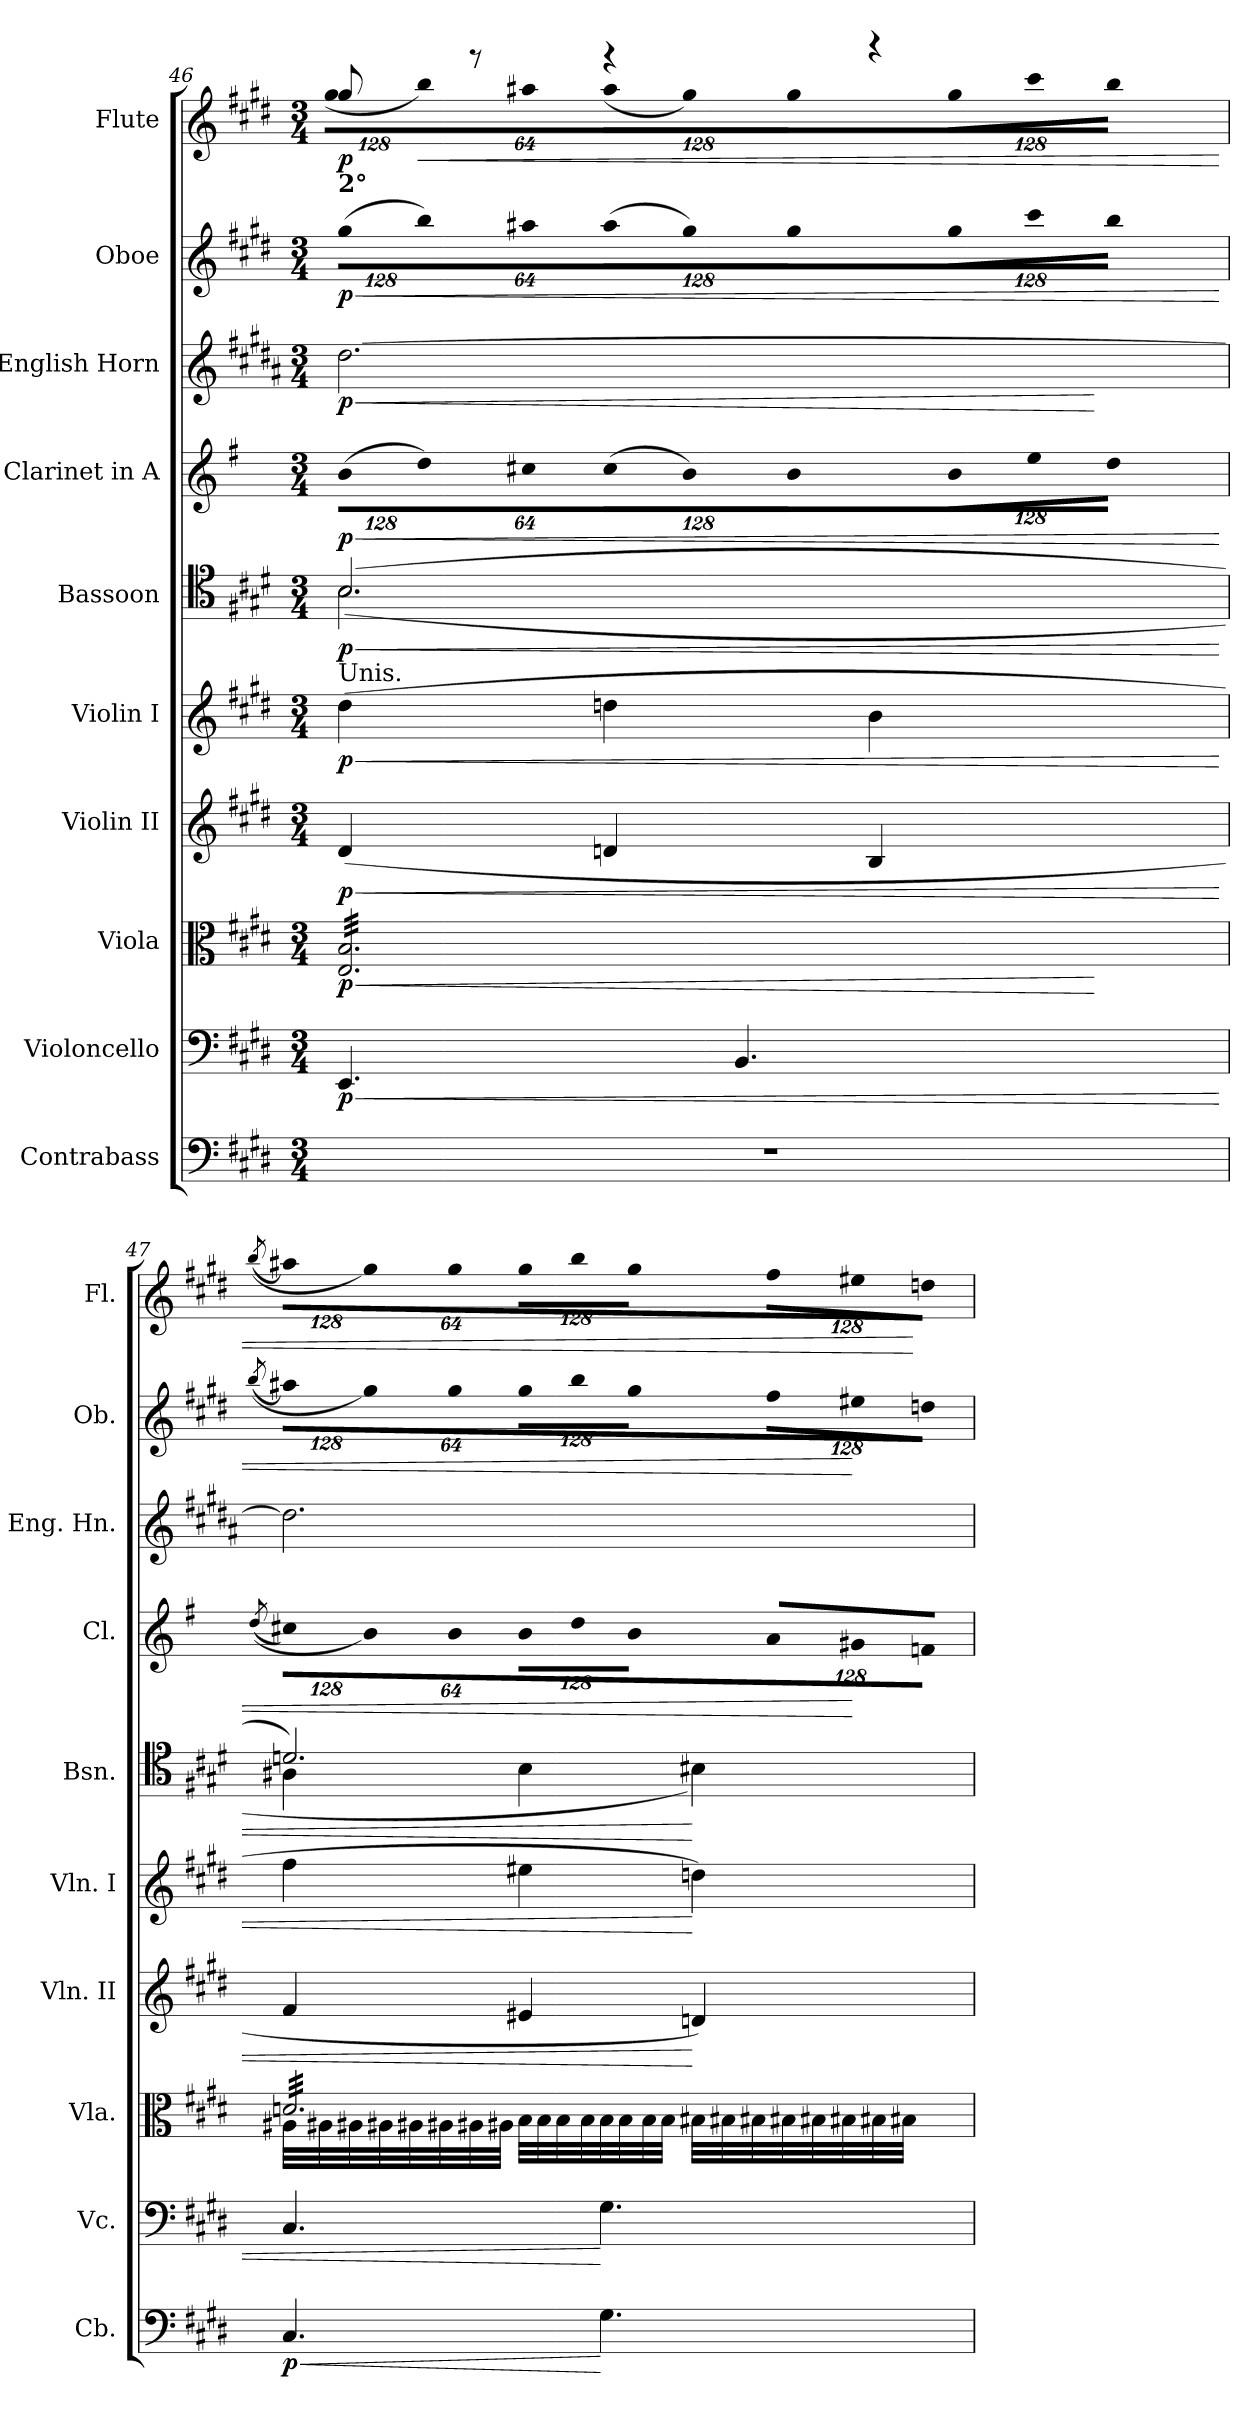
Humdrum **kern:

**kern	**dynam	**kern	**dynam	**kern	**dynam	**kern	**dynam	**kern	**dynam	**kern	**dynam	**kern	**dynam	**kern	**dynam	**kern	**dynam	**kern	**dynam
*part10	*part10	*part9	*part9	*part8	*part8	*part7	*part7	*part6	*part6	*part5	*part5	*part4	*part4	*part3	*part3	*part2	*part2	*part1	*part1
*staff10	*staff10	*staff9	*staff9	*staff8	*staff8	*staff7	*staff7	*staff6	*staff6	*staff5	*staff5	*staff4	*staff4	*staff3	*staff3	*staff2	*staff2	*staff1	*staff1
*I"Contrabass	*	*I"Violoncello	*	*I"Viola	*	*I"Violin II	*	*I"Violin I	*	*I"Bassoon	*	*I"Clarinet in A	*	*I"English Horn	*	*I"Oboe	*	*I"Flute	*
*I'Cb.	*	*I'Vc.	*	*I'Vla.	*	*I'Vln. II	*	*I'Vln. I	*	*I'Bsn.	*	*I'Cl.	*	*I'Eng. Hn.	*	*I'Ob.	*	*I'Fl.	*
*clefF4	*	*clefF4	*	*clefC3	*	*clefG2	*	*clefG2	*	*clefC4	*	*clefG2	*	*clefG2	*	*clefG2	*	*clefG2	*
*ITrd7c12	*	*	*	*	*	*	*	*	*	*	*	*ITrd2c3	*	*ITrd4c7	*	*	*	*	*
*k[f#c#g#d#]	*	*k[f#c#g#d#]	*	*k[f#c#g#d#]	*	*k[f#c#g#d#]	*	*k[f#c#g#d#]	*	*k[f#c#g#d#]	*	*k[f#c#g#d#]	*	*k[f#c#g#d#]	*	*k[f#c#g#d#]	*	*k[f#c#g#d#]	*
*E:	*	*E:	*	*E:	*	*E:	*	*E:	*	*E:	*	*E:	*	*E:	*	*E:	*	*E:	*
*M3/4	*	*M3/4	*	*M3/4	*	*M3/4	*	*M3/4	*	*M3/4	*	*M3/4	*	*M3/4	*	*M3/4	*	*M3/4	*
=46	=46	=46	=46	=46	=46	=46	=46	=46	=46	=46	=46	=46	=46	=46	=46	=46	=46	=46	=46
!LO:N:vis=1	!	!	!LO:HP:b	!	!LO:HP:b	!	!LO:HP:b	!	!LO:HP:b	!	!LO:HP:b	!	!	!	!	!	!	!	!
*	*	*	*	*	*	*	*	*	*	*^	*	*	*	*	*	*	*	*	*
*	*	*	*	*	*	*	*	*	*	*	*	*	*Xbrackettup	*	*	*	*	*	*	*
!	!	!	!	!	!	!	!	!	!	!	!	!	!LO:N:vis=8	!LO:HP:b	!	!LO:HP:b	!	!	!	!
*	*	*	*	*	*	*	*	*	*	*	*	*	*	*	*	*	*Xbrackettup	*	*	*
!	!	!	!	!	!	!	!	!	!	!	!	!	!	!	!	!	!LO:N:vis=8	!LO:HP:b	!	!
*	*	*	*	*	*	*	*	*	*	*	*	*	*	*	*	*	*	*	*^	*
*	*	*	*	*	*	*	*	*	*	*	*	*	*	*	*	*	*	*	*	*Xbrackettup	*
!	!	!	!	!	!	!	!	!	!	!	!	!	!	!	!	!	!	!	!LO:TX:b:B:t=2°	!	!
!	!	!	!	!	!	!	!	!LO:TX:a:t=Unis.	!	!	!	!	!	!	!	!	!	!	!	!	!
!	!	!	!	!	!	!	!	!	!	!	!	!	!	!	!	!	!	!	!	!LO:N:vis=8	!
*	*	*	*	*tremolo	*	*	*	*	*	*	*	*	*	*	*	*	*	*	*	*	*
2.r	.	4.EEi/	< p	32Ei/ 32BiLLL	< p	(4d#i/	< p	(4dd#i\	< p	(2.Bi/	(2.Bi\	< p	(1024%85g#i\L	< p	[>2.g#i\	< p	(1024%85gg#i\L	< p	8gg#i/	(1024%85gg#i\L	p
.	.	.	.	32Ei/ 32Bi	.	.	.	.	.	.	.	.	.	.	.	.	.	.	.	.	.
.	.	.	.	32Ei/ 32Bi	.	.	.	.	.	.	.	.	.	.	.	.	.	.	.	.	.
!	!	!	!	!	!	!	!	!	!	!	!	!	!LO:N:vis=8	!	!	!	!LO:N:vis=8	!	!	!LO:N:vis=8	!LO:HP:b
.	.	.	.	.	.	.	.	.	.	.	.	.	1024%85bi\)	.	.	.	1024%85bbi\)	.	.	1024%85bbi\)	<
.	.	.	.	32Ei/ 32Bi	.	.	.	.	.	.	.	.	.	.	.	.	.	.	.	.	.
.	.	.	.	32Ei/ 32Bi	.	.	.	.	.	.	.	.	.	.	.	.	.	.	8r	.	.
.	.	.	.	32Ei/ 32Bi	.	.	.	.	.	.	.	.	.	.	.	.	.	.	.	.	.
!	!	!	!	!	!	!	!	!	!	!	!	!	!LO:N:vis=8	!	!	!	!LO:N:vis=8	!	!	!LO:N:vis=8	!
.	.	.	.	.	.	.	.	.	.	.	.	.	512%43a#Xi\J	.	.	.	512%43aa#Xi\J	.	.	512%43aa#Xi\J	.
.	.	.	.	32Ei/ 32Bi	.	.	.	.	.	.	.	.	.	.	.	.	.	.	.	.	.
.	.	.	.	32Ei/ 32Bi	.	.	.	.	.	.	.	.	.	.	.	.	.	.	.	.	.
!	!	!	!	!	!	!	!	!	!	!	!	!	!LO:N:vis=8	!	!	!	!LO:N:vis=8	!	!	!LO:N:vis=8	!
.	.	.	.	32Ei/ 32Bi	.	4dni/	.	4ddni\	.	.	.	.	(1024%85a#i\L	.	.	.	(1024%85aa#i\L	.	4r	(1024%85aa#i\L	.
.	.	.	.	32Ei/ 32Bi	.	.	.	.	.	.	.	.	.	.	.	.	.	.	.	.	.
.	.	.	.	32Ei/ 32Bi	.	.	.	.	.	.	.	.	.	.	.	.	.	.	.	.	.
!	!	!	!	!	!	!	!	!	!	!	!	!	!LO:N:vis=8	!	!	!	!LO:N:vis=8	!	!	!LO:N:vis=8	!
.	.	.	.	.	.	.	.	.	.	.	.	.	1024%85g#i\)	.	.	.	1024%85gg#i\)	.	.	1024%85gg#i\)	.
.	.	.	.	32Ei/ 32Bi	.	.	.	.	.	.	.	.	.	.	.	.	.	.	.	.	.
.	.	4.BBi/	.	32Ei/ 32Bi	.	.	.	.	.	.	.	.	.	.	.	.	.	.	.	.	.
.	.	.	.	32Ei/ 32Bi	.	.	.	.	.	.	.	.	.	.	.	.	.	.	.	.	.
!	!	!	!	!	!	!	!	!	!	!	!	!	!LO:N:vis=8	!	!	!	!LO:N:vis=8	!	!	!LO:N:vis=8	!
.	.	.	.	.	.	.	.	.	.	.	.	.	512%43g#i\J	.	.	.	512%43gg#i\J	.	.	512%43gg#i\J	.
.	.	.	.	32Ei/ 32Bi	.	.	.	.	.	.	.	.	.	.	.	.	.	.	.	.	.
.	.	.	.	32Ei/ 32Bi	.	.	.	.	.	.	.	.	.	.	.	.	.	.	.	.	.
!	!	!	!	!	!	!	!	!	!	!	!	!	!LO:N:vis=8	!	!	!	!LO:N:vis=8	!	!	!LO:N:vis=8	!
.	.	.	.	32Ei/ 32Bi	.	4Bi/	.	4bi\	.	.	.	.	1024%85g#i\L	.	.	.	1024%85gg#i\L	.	4r	1024%85gg#i\L	.
.	.	.	.	32Ei/ 32Bi	.	.	.	.	.	.	.	.	.	.	.	.	.	.	.	.	.
.	.	.	.	32Ei/ 32Bi	.	.	.	.	.	.	.	.	.	.	.	.	.	.	.	.	.
!	!	!	!	!	!	!	!	!	!	!	!	!	!LO:N:vis=8	!	!	!	!LO:N:vis=8	!	!	!LO:N:vis=8	!
.	.	.	.	.	.	.	.	.	.	.	.	.	1024%85cc#i\	.	.	.	1024%85ccc#i\	.	.	1024%85ccc#i\	.
.	.	.	.	32Ei/ 32Bi	.	.	.	.	.	.	.	.	.	.	.	.	.	.	.	.	.
.	.	.	.	32Ei/ 32Bi	.	.	.	.	.	.	.	.	.	.	.	.	.	.	.	.	.
.	.	.	.	32Ei/ 32Bi	.	.	.	.	.	.	.	.	.	.	.	.	.	.	.	.	.
!	!	!	!	!	!	!	!	!	!	!	!	!	!LO:N:vis=8	!	!	!	!LO:N:vis=8	!	!	!LO:N:vis=8	!
.	.	.	.	.	.	.	.	.	.	.	.	.	512%43bi\J	.	.	.	512%43bbi\J	.	.	512%43bbi\J	.
.	.	.	.	32Ei/ 32Bi	.	.	.	.	.	.	.	.	.	.	.	.	.	.	.	.	.
.	.	.	.	32Ei/ 32BiJJJ	.	.	.	.	.	.	.	.	.	.	.	.	.	.	.	.	.
*	*	*	*	*	*	*	*	*	*	*v	*v	*	*	*	*	*	*	*	*v	*v	*
.	.	.	.	.	[	.	.	.	.	.	.	.	.	.	[	.	.	.	.
=47	=47	=47	=47	=47	=47	=47	=47	=47	=47	=47	=47	=47	=47	=47	=47	=47	=47	=47	=47
.	.	.	.	.	.	.	.	.	.	.	.	((8qbi/	.	.	.	((8qbbi/	.	((8qbbi/	.
!	!	!	!	!LO:TX:a:t=Div.	!	!	!	!	!	!	!	!	!	!	!	!	!	!	!
!	!LO:HP:b	!	!	!	!	!	!	!	!	!	!	!LO:N:vis=8	!	!	!	!LO:N:vis=8	!	!LO:N:vis=8	!
*	*	*	*	*^	*	*	*	*	*	*^	*	*	*	*	*	*	*	*	*
4.CC#i/	< p	4.C#i/	.	32dni/LLL	32A#Xi\LLL	.	4f#i/	.	4ff#i\	.	2.dni/)	4A#Xi\	.	1024%85a#Xi\L)	.	2.g#i\]	.	1024%85aa#Xi\L)	.	1024%85aa#Xi\L)	.
.	.	.	.	32dni/	32A#Xi\	.	.	.	.	.	.	.	.	.	.	.	.	.	.	.	.
.	.	.	.	32dni/	32A#Xi\	.	.	.	.	.	.	.	.	.	.	.	.	.	.	.	.
!	!	!	!	!	!	!	!	!	!	!	!	!	!	!LO:N:vis=8	!	!	!	!LO:N:vis=8	!	!LO:N:vis=8	!
.	.	.	.	.	.	.	.	.	.	.	.	.	.	1024%85g#i\)	.	.	.	1024%85gg#i\)	.	1024%85gg#i\)	.
.	.	.	.	32dni/	32A#Xi\	.	.	.	.	.	.	.	.	.	.	.	.	.	.	.	.
.	.	.	.	32dni/	32A#Xi\	.	.	.	.	.	.	.	.	.	.	.	.	.	.	.	.
.	.	.	.	32dni/	32A#Xi\	.	.	.	.	.	.	.	.	.	.	.	.	.	.	.	.
!	!	!	!	!	!	!	!	!	!	!	!	!	!	!LO:N:vis=8	!	!	!	!LO:N:vis=8	!	!LO:N:vis=8	!
.	.	.	.	.	.	.	.	.	.	.	.	.	.	512%43g#i\J	.	.	.	512%43gg#i\J	.	512%43gg#i\J	.
.	.	.	.	32dni/	32A#Xi\	.	.	.	.	.	.	.	.	.	.	.	.	.	.	.	.
.	.	.	.	32dni/	32A#Xi\JJJ	.	.	.	.	.	.	.	.	.	.	.	.	.	.	.	.
!	!	!	!	!	!	!	!	!	!	!	!	!	!	!LO:N:vis=8	!	!	!	!LO:N:vis=8	!	!LO:N:vis=8	!
.	.	.	.	32dni/	32Bi\LLL	.	4e#Xi/	.	4ee#Xi\	.	.	4Bi\	.	1024%85g#i\L	.	.	.	1024%85gg#i\L	.	1024%85gg#i\L	.
.	.	.	.	32dni/	32Bi\	.	.	.	.	.	.	.	.	.	.	.	.	.	.	.	.
.	.	.	.	32dni/	32Bi\	.	.	.	.	.	.	.	.	.	.	.	.	.	.	.	.
!	!	!	!	!	!	!	!	!	!	!	!	!	!	!LO:N:vis=8	!	!	!	!LO:N:vis=8	!	!LO:N:vis=8	!
.	.	.	.	.	.	.	.	.	.	.	.	.	.	1024%85bi\	.	.	.	1024%85bbi\	.	1024%85bbi\	.
.	.	.	.	32dni/	32Bi\	.	.	.	.	.	.	.	.	.	.	.	.	.	.	.	.
4.GG#i\	[	4.G#i\	[	32dni/	32Bi\	.	.	.	.	.	.	.	.	.	.	.	.	.	.	.	.
.	.	.	.	32dni/	32Bi\	.	.	.	.	.	.	.	.	.	.	.	.	.	.	.	.
!	!	!	!	!	!	!	!	!	!	!	!	!	!	!LO:N:vis=8	!	!	!	!LO:N:vis=8	!	!LO:N:vis=8	!
.	.	.	.	.	.	.	.	.	.	.	.	.	.	512%43g#i\J	.	.	.	512%43gg#i\J	.	512%43gg#i\J	.
.	.	.	.	32dni/	32Bi\	.	.	.	.	.	.	.	.	.	.	.	.	.	.	.	.
.	.	.	.	32dni/	32Bi\JJJ	.	.	.	.	.	.	.	.	.	.	.	.	.	.	.	.
!	!	!	!	!	!	!	!	!	!	!	!	!	!	!LO:N:vis=8	!	!	!	!LO:N:vis=8	!	!LO:N:vis=8	!
.	.	.	.	32dni/	32B#Xi\LLL	.	4dni/)	[	4ddni\)	[	.	4B#Xi\)	[	1024%85f#i/L	.	.	.	1024%85ff#i\L	.	1024%85ff#i\L	.
.	.	.	.	32dni/	32B#Xi\	.	.	.	.	.	.	.	.	.	.	.	.	.	.	.	.
.	.	.	.	32dni/	32B#Xi\	.	.	.	.	.	.	.	.	.	.	.	.	.	.	.	.
!	!	!	!	!	!	!	!	!	!	!	!	!	!	!LO:N:vis=8	!	!	!	!LO:N:vis=8	!	!LO:N:vis=8	!
.	.	.	.	.	.	.	.	.	.	.	.	.	.	1024%85e#Xi/	.	.	.	1024%85ee#Xi\	.	1024%85ee#Xi\	.
.	.	.	.	32dni/	32B#Xi\	.	.	.	.	.	.	.	.	.	.	.	.	.	.	.	.
.	.	.	.	32dni/	32B#Xi\	.	.	.	.	.	.	.	.	.	.	.	.	.	.	.	.
.	.	.	.	32dni/	32B#Xi\	.	.	.	.	.	.	.	.	.	.	.	.	.	.	.	.
!	!	!	!	!	!	!	!	!	!	!	!	!	!	!LO:N:vis=8	!	!	!	!LO:N:vis=8	!	!LO:N:vis=8	!
.	.	.	.	.	.	.	.	.	.	.	.	.	.	512%43dni/J	[	.	.	512%43ddni\J	[	512%43ddni\J	.
.	.	.	.	32dni/	32B#Xi\	.	.	.	.	.	.	.	.	.	.	.	.	.	.	.	.
.	.	.	.	32dni/JJJ	32B#Xi\JJJ	.	.	.	.	.	.	.	.	.	.	.	.	.	.	.	.
*	*	*	*	*Xtremolo	*	*	*	*	*	*	*	*	*	*	*	*	*	*	*	*	*
*	*	*	*	*v	*v	*	*	*	*	*	*v	*v	*	*	*	*	*	*	*	*	*
.	.	.	.	.	.	.	.	.	.	.	.	.	.	.	.	.	.	.	[
=	=	=	=	=	=	=	=	=	=	=	=	=	=	=	=	=	=	=	=
*-	*-	*-	*-	*-	*-	*-	*-	*-	*-	*-	*-	*-	*-	*-	*-	*-	*-	*-	*-
